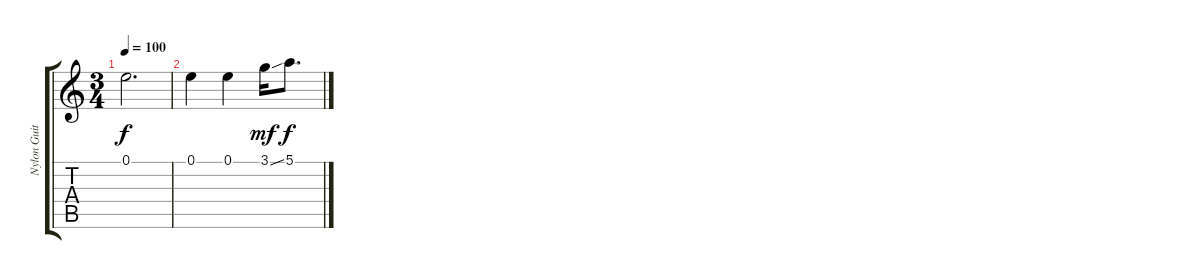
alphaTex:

\track ("Nylon Guitar" "Nylon Guit") {instrument acousticguitarnylon}
\staff {score tabs}
\tuning (E4 B3 G3 D3 A2 E2) {hide}
\ts (3 4)
\tempo 100
\clef g2
\ks c
0.1.2{d dy f} |
0.1.4 0.1.4 3.1{ss}.16{dy mf} 5.1.8{d dy f}
